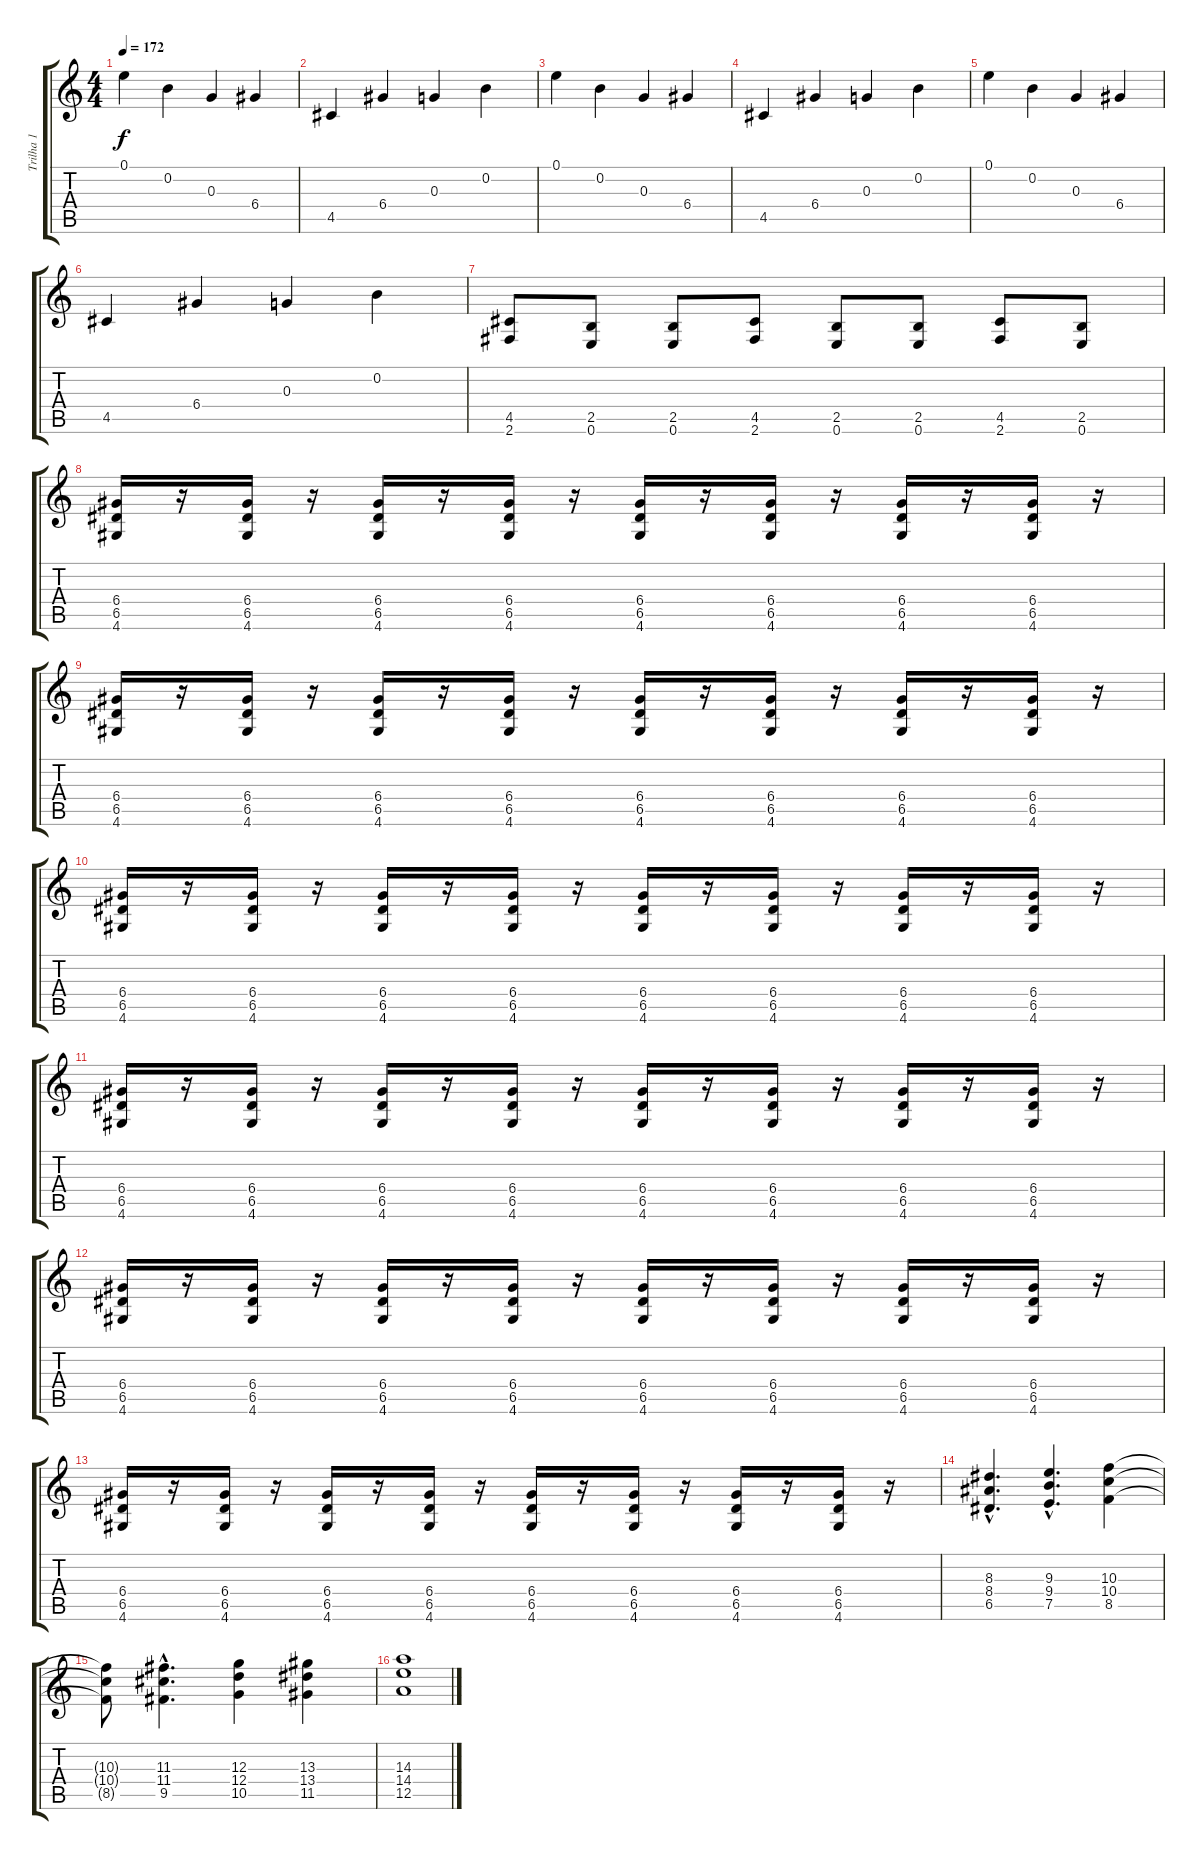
\track ("Trilha 1" "Trilha 1") {instrument distortionguitar}
\staff {score tabs}
\tuning (E4 B3 G3 D3 A2 E2) {hide}
\ts (4 4)
\tempo 172
\clef g2
\ks c
0.1.4{dy f} 0.2.4 0.3.4 6.4.4 |
4.5.4 6.4.4 0.3.4 0.2.4 |
0.1.4 0.2.4 0.3.4 6.4.4 |
4.5.4 6.4.4 0.3.4 0.2.4 |
0.1.4 0.2.4 0.3.4 6.4.4 |
4.5.4 6.4.4 0.3.4 0.2.4 |
(4.5 2.6).8 (2.5 0.6).8 (2.5 0.6).8 (4.5 2.6).8 (2.5 0.6).8 (2.5 0.6).8 (4.5 2.6).8 (2.5 0.6).8 |
(6.4 6.5 4.6).16 r.16 (6.4 6.5 4.6).16 r.16 (6.4 6.5 4.6).16 r.16 (6.4 6.5 4.6).16 r.16 (6.4 6.5 4.6).16 r.16 (6.4 6.5 4.6).16 r.16 (6.4 6.5 4.6).16 r.16 (6.4 6.5 4.6).16 r.16 |
(6.4 6.5 4.6).16 r.16 (6.4 6.5 4.6).16 r.16 (6.4 6.5 4.6).16 r.16 (6.4 6.5 4.6).16 r.16 (6.4 6.5 4.6).16 r.16 (6.4 6.5 4.6).16 r.16 (6.4 6.5 4.6).16 r.16 (6.4 6.5 4.6).16 r.16 |
(6.4 6.5 4.6).16 r.16 (6.4 6.5 4.6).16 r.16 (6.4 6.5 4.6).16 r.16 (6.4 6.5 4.6).16 r.16 (6.4 6.5 4.6).16 r.16 (6.4 6.5 4.6).16 r.16 (6.4 6.5 4.6).16 r.16 (6.4 6.5 4.6).16 r.16 |
(6.4 6.5 4.6).16 r.16 (6.4 6.5 4.6).16 r.16 (6.4 6.5 4.6).16 r.16 (6.4 6.5 4.6).16 r.16 (6.4 6.5 4.6).16 r.16 (6.4 6.5 4.6).16 r.16 (6.4 6.5 4.6).16 r.16 (6.4 6.5 4.6).16 r.16 |
(6.4 6.5 4.6).16 r.16 (6.4 6.5 4.6).16 r.16 (6.4 6.5 4.6).16 r.16 (6.4 6.5 4.6).16 r.16 (6.4 6.5 4.6).16 r.16 (6.4 6.5 4.6).16 r.16 (6.4 6.5 4.6).16 r.16 (6.4 6.5 4.6).16 r.16 |
(6.4 6.5 4.6).16 r.16 (6.4 6.5 4.6).16 r.16 (6.4 6.5 4.6).16 r.16 (6.4 6.5 4.6).16 r.16 (6.4 6.5 4.6).16 r.16 (6.4 6.5 4.6).16 r.16 (6.4 6.5 4.6).16 r.16 (6.4 6.5 4.6).16 r.16 |
(8.3{hac} 8.4{hac} 6.5{hac}).4{d} (9.3{hac} 9.4{hac} 7.5{hac}).4{d} (10.3 10.4 8.5).4 |
(10.3{t} 10.4{t} 8.5{t}).8 (11.3{hac} 11.4{hac} 9.5{hac}).4{d} (12.3 12.4 10.5).4 (13.3 13.4 11.5).4 |
(14.3 14.4 12.5).1
